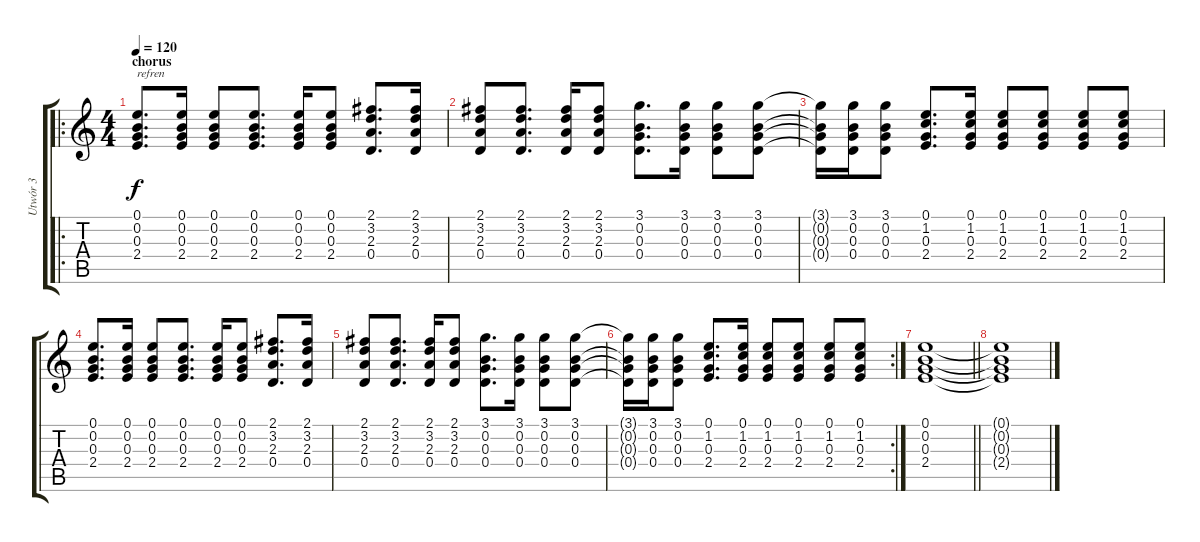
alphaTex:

\track ("Utwór 3" "Utwór 3") {instrument overdrivenguitar}
\staff {score tabs}
\tuning (E4 B3 G3 D3 A2 E2) {hide}
\ro
\ts (4 4)
\section ("" "chorus")
\tempo 120
\clef g2
\ks c
(0.1 0.2 0.3 2.4).8{d txt "refren" dy f} (0.1 0.2 0.3 2.4).16 (0.1 0.2 0.3 2.4).8 (0.1 0.2 0.3 2.4).8{d} (0.1 0.2 0.3 2.4).16 (0.1 0.2 0.3 2.4).8 (2.1 3.2 2.3 0.4).8{d} (2.1 3.2 2.3 0.4).16 |
(2.1 3.2 2.3 0.4).8 (2.1 3.2 2.3 0.4).8{d} (2.1 3.2 2.3 0.4).16 (2.1 3.2 2.3 0.4).8 (3.1 0.2 0.3 0.4).8{d} (3.1 0.2 0.3 0.4).16 (3.1 0.2 0.3 0.4).8 (3.1 0.2 0.3 0.4).8 |
(3.1{t} 0.2{t} 0.3{t} 0.4{t}).16 (3.1 0.2 0.3 0.4).16 (3.1 0.2 0.3 0.4).8 (0.1 1.2 0.3 2.4).8{d} (0.1 1.2 0.3 2.4).16 (0.1 1.2 0.3 2.4).8 (0.1 1.2 0.3 2.4).8 (0.1 1.2 0.3 2.4).8 (0.1 1.2 0.3 2.4).8 |
(0.1 0.2 0.3 2.4).8{d} (0.1 0.2 0.3 2.4).16 (0.1 0.2 0.3 2.4).8 (0.1 0.2 0.3 2.4).8{d} (0.1 0.2 0.3 2.4).16 (0.1 0.2 0.3 2.4).8 (2.1 3.2 2.3 0.4).8{d} (2.1 3.2 2.3 0.4).16 |
(2.1 3.2 2.3 0.4).8 (2.1 3.2 2.3 0.4).8{d} (2.1 3.2 2.3 0.4).16 (2.1 3.2 2.3 0.4).8 (3.1 0.2 0.3 0.4).8{d} (3.1 0.2 0.3 0.4).16 (3.1 0.2 0.3 0.4).8 (3.1 0.2 0.3 0.4).8 |
\rc 2
(3.1{t} 0.2{t} 0.3{t} 0.4{t}).16 (3.1 0.2 0.3 0.4).16 (3.1 0.2 0.3 0.4).8 (0.1 1.2 0.3 2.4).8{d} (0.1 1.2 0.3 2.4).16 (0.1 1.2 0.3 2.4).8 (0.1 1.2 0.3 2.4).8 (0.1 1.2 0.3 2.4).8 (0.1 1.2 0.3 2.4).8 |
\barLineRight lightlight
(0.1 0.2 0.3 2.4).1 |
(0.1{t} 0.2{t} 0.3{t} 2.4{t}).1
